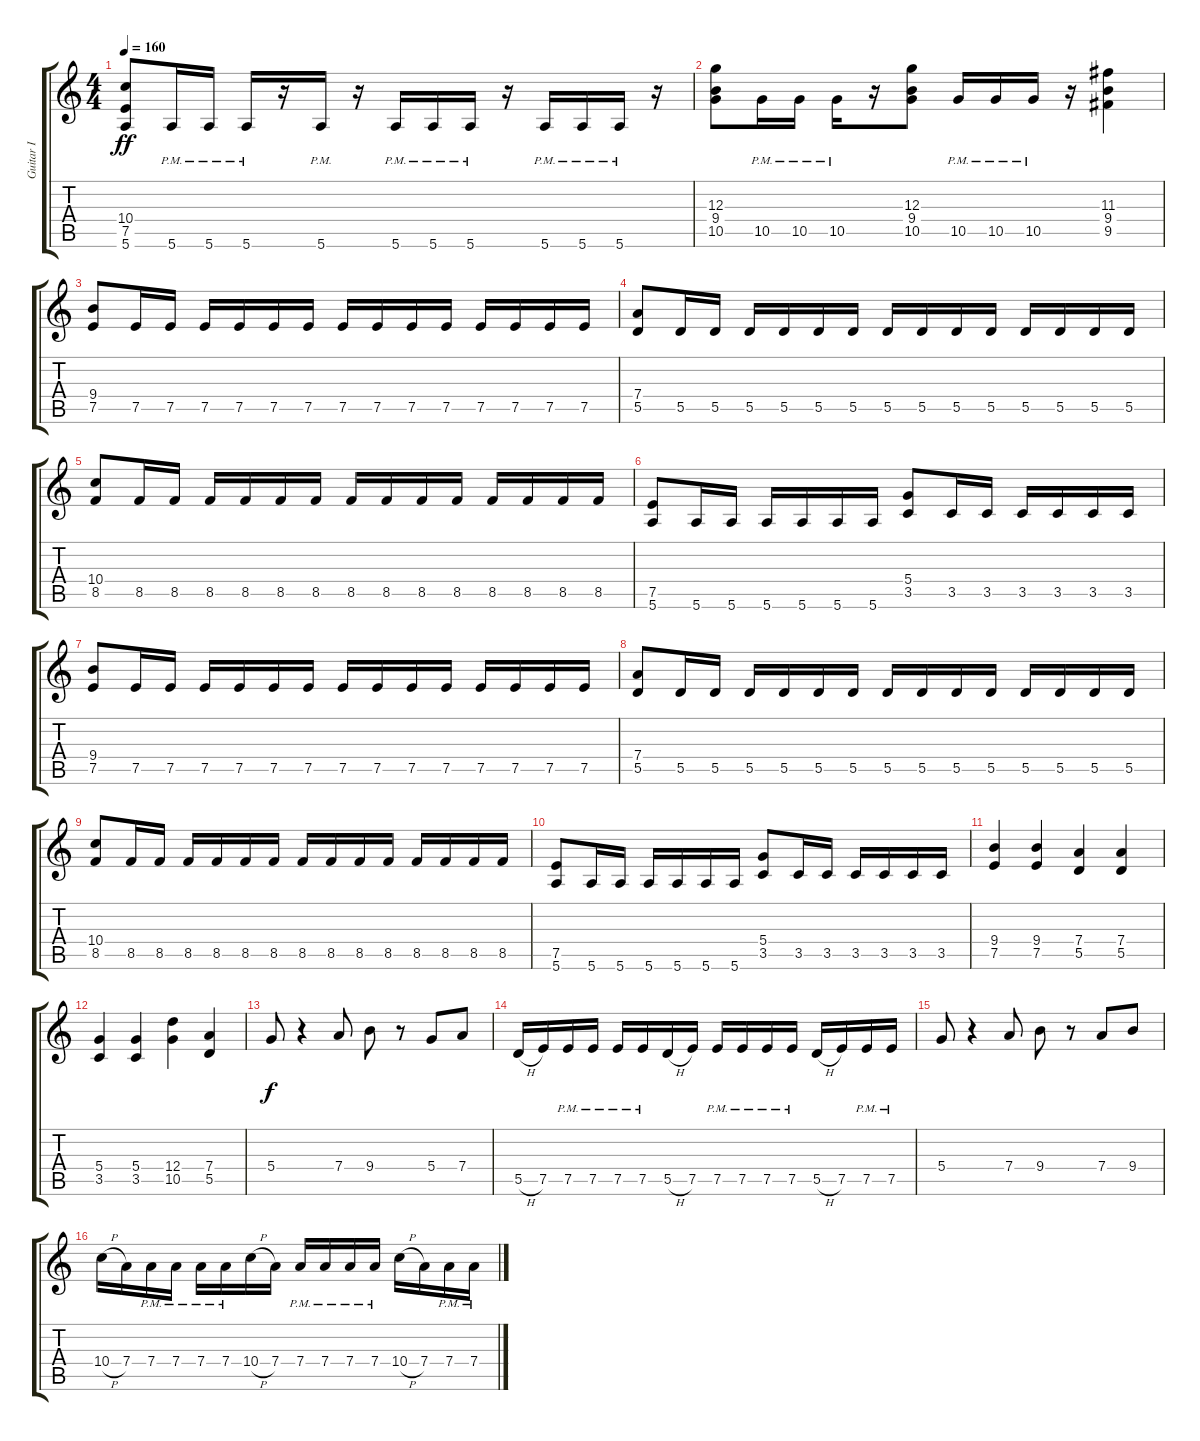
\track ("Guitar I" "Guitar I") {instrument distortionguitar}
\staff {score tabs}
\tuning (E4 B3 G3 D3 A2 E2) {hide}
\ts (4 4)
\tempo 160
\clef g2
\ks c
(10.4 7.5 5.6).8{dy ff} 5.6{pm}.16 5.6{pm}.16 5.6{pm}.16 r.16 5.6{pm}.16 r.16 5.6{pm}.16 5.6{pm}.16 5.6{pm}.16 r.16 5.6{pm}.16 5.6{pm}.16 5.6{pm}.16 r.16 |
(12.3 9.4 10.5).8 10.5{pm}.16 10.5{pm}.16 10.5{pm}.16 r.16 (12.3 9.4 10.5).8 10.5{pm}.16 10.5{pm}.16 10.5{pm}.16 r.16 (11.3 9.4 9.5).4 |
(9.4 7.5).8 7.5.16 7.5.16 7.5.16 7.5.16 7.5.16 7.5.16 7.5.16 7.5.16 7.5.16 7.5.16 7.5.16 7.5.16 7.5.16 7.5.16 |
(7.4 5.5).8 5.5.16 5.5.16 5.5.16 5.5.16 5.5.16 5.5.16 5.5.16 5.5.16 5.5.16 5.5.16 5.5.16 5.5.16 5.5.16 5.5.16 |
(10.4 8.5).8 8.5.16 8.5.16 8.5.16 8.5.16 8.5.16 8.5.16 8.5.16 8.5.16 8.5.16 8.5.16 8.5.16 8.5.16 8.5.16 8.5.16 |
(7.5 5.6).8 5.6.16 5.6.16 5.6.16 5.6.16 5.6.16 5.6.16 (5.4 3.5).8 3.5.16 3.5.16 3.5.16 3.5.16 3.5.16 3.5.16 |
(9.4 7.5).8 7.5.16 7.5.16 7.5.16 7.5.16 7.5.16 7.5.16 7.5.16 7.5.16 7.5.16 7.5.16 7.5.16 7.5.16 7.5.16 7.5.16 |
(7.4 5.5).8 5.5.16 5.5.16 5.5.16 5.5.16 5.5.16 5.5.16 5.5.16 5.5.16 5.5.16 5.5.16 5.5.16 5.5.16 5.5.16 5.5.16 |
(10.4 8.5).8 8.5.16 8.5.16 8.5.16 8.5.16 8.5.16 8.5.16 8.5.16 8.5.16 8.5.16 8.5.16 8.5.16 8.5.16 8.5.16 8.5.16 |
(7.5 5.6).8 5.6.16 5.6.16 5.6.16 5.6.16 5.6.16 5.6.16 (5.4 3.5).8 3.5.16 3.5.16 3.5.16 3.5.16 3.5.16 3.5.16 |
(9.4 7.5).4 (9.4 7.5).4 (7.4 5.5).4 (7.4 5.5).4 |
(5.4 3.5).4 (5.4 3.5).4 (12.4 10.5).4 (7.4 5.5).4 |
5.4.8{dy f} r.4 7.4.8 9.4.8 r.8 5.4.8 7.4.8 |
5.5{h}.16 7.5.16 7.5{pm}.16 7.5{pm}.16 7.5{pm}.16 7.5{pm}.16 5.5{h}.16 7.5.16 7.5{pm}.16 7.5{pm}.16 7.5{pm}.16 7.5{pm}.16 5.5{h}.16 7.5.16 7.5{pm}.16 7.5{pm}.16 |
5.4.8 r.4 7.4.8 9.4.8 r.8 7.4.8 9.4.8 |
10.4{h}.16 7.4.16 7.4{pm}.16 7.4{pm}.16 7.4{pm}.16 7.4{pm}.16 10.4{h}.16 7.4.16 7.4{pm}.16 7.4{pm}.16 7.4{pm}.16 7.4{pm}.16 10.4{h}.16 7.4.16 7.4{pm}.16 7.4{pm}.16
